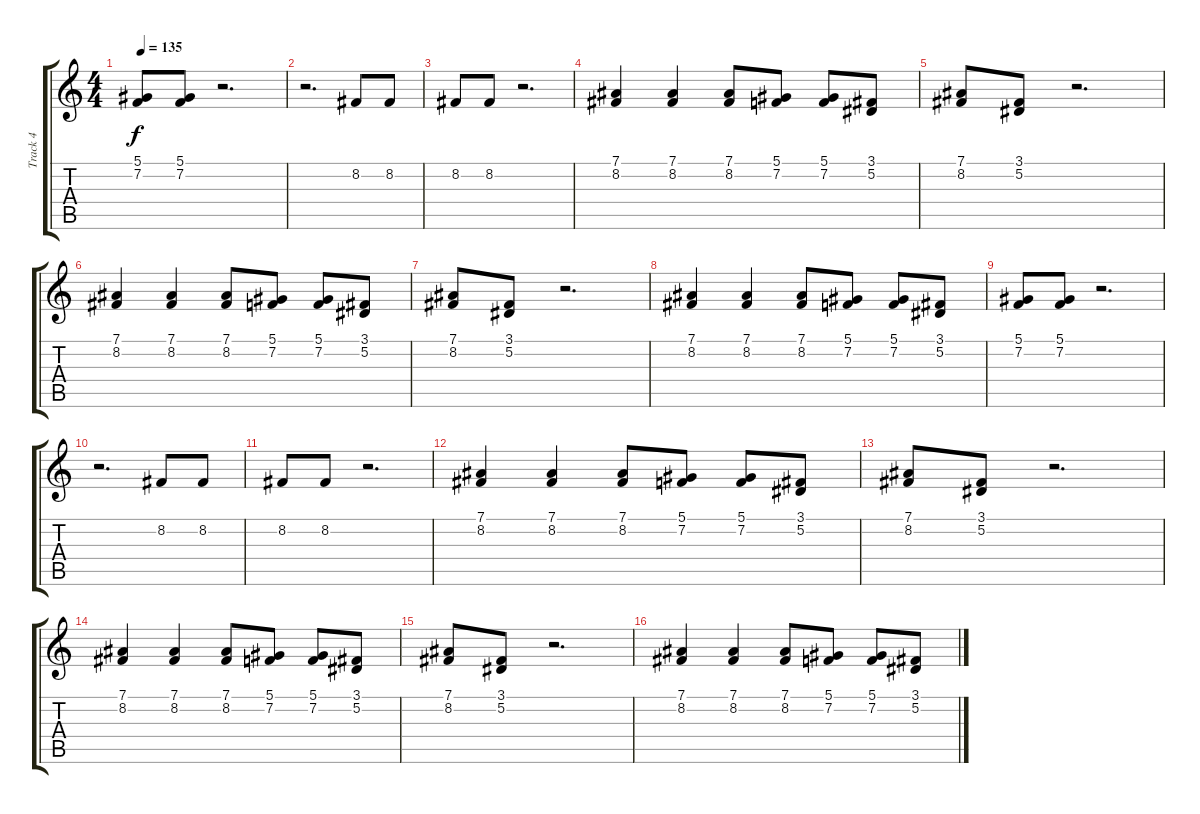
\track ("Track 4" "Track 4") {instrument tenorsax}
\staff {score tabs}
\tuning (Eb4 Bb3 Gb3 Db3 Ab2 Eb2) {hide}
\ts (4 4)
\tempo 135
\clef g2
\ks c
(5.1 7.2).8{dy f} (5.1 7.2).8 r.2{d} |
r.2{d} 8.2.8 8.2.8 |
8.2.8 8.2.8 r.2{d} |
(7.1 8.2).4 (7.1 8.2).4 (7.1 8.2).8 (5.1 7.2).8 (5.1 7.2).8 (3.1 5.2).8 |
(7.1 8.2).8 (3.1 5.2).8 r.2{d} |
(7.1 8.2).4 (7.1 8.2).4 (7.1 8.2).8 (5.1 7.2).8 (5.1 7.2).8 (3.1 5.2).8 |
(7.1 8.2).8 (3.1 5.2).8 r.2{d} |
(7.1 8.2).4 (7.1 8.2).4 (7.1 8.2).8 (5.1 7.2).8 (5.1 7.2).8 (3.1 5.2).8 |
(5.1 7.2).8 (5.1 7.2).8 r.2{d} |
r.2{d} 8.2.8 8.2.8 |
8.2.8 8.2.8 r.2{d} |
(7.1 8.2).4 (7.1 8.2).4 (7.1 8.2).8 (5.1 7.2).8 (5.1 7.2).8 (3.1 5.2).8 |
(7.1 8.2).8 (3.1 5.2).8 r.2{d} |
(7.1 8.2).4 (7.1 8.2).4 (7.1 8.2).8 (5.1 7.2).8 (5.1 7.2).8 (3.1 5.2).8 |
(7.1 8.2).8 (3.1 5.2).8 r.2{d} |
(7.1 8.2).4 (7.1 8.2).4 (7.1 8.2).8 (5.1 7.2).8 (5.1 7.2).8 (3.1 5.2).8
